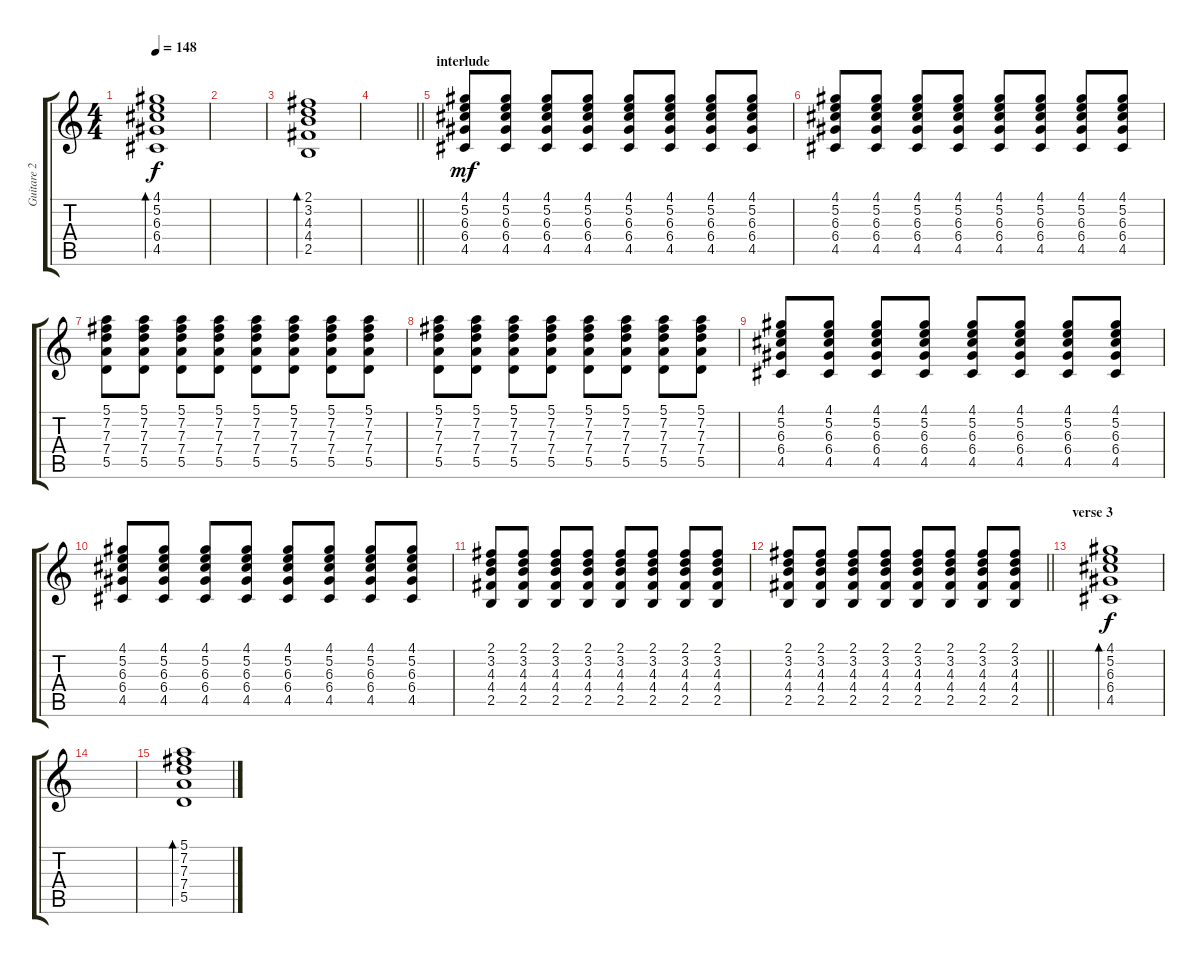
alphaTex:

\track ("Guitare 2" "Guitare 2") {instrument overdrivenguitar}
\staff {score tabs}
\tuning (E4 B3 G3 D3 A2 E2) {hide}
\ts (4 4)
\tempo 148
\clef g2
\ks c
(4.1 5.2 6.3 6.4 4.5).1{bd 120 dy f} |
|
(2.1 3.2 4.3 4.4 2.5).1{bd 120} |
\barLineRight lightlight
|
\section ("" "interlude")
(4.1 5.2 6.3 6.4 4.5).8{dy mf} (4.1 5.2 6.3 6.4 4.5).8 (4.1 5.2 6.3 6.4 4.5).8 (4.1 5.2 6.3 6.4 4.5).8 (4.1 5.2 6.3 6.4 4.5).8 (4.1 5.2 6.3 6.4 4.5).8 (4.1 5.2 6.3 6.4 4.5).8 (4.1 5.2 6.3 6.4 4.5).8 |
(4.1 5.2 6.3 6.4 4.5).8 (4.1 5.2 6.3 6.4 4.5).8 (4.1 5.2 6.3 6.4 4.5).8 (4.1 5.2 6.3 6.4 4.5).8 (4.1 5.2 6.3 6.4 4.5).8 (4.1 5.2 6.3 6.4 4.5).8 (4.1 5.2 6.3 6.4 4.5).8 (4.1 5.2 6.3 6.4 4.5).8 |
(5.1 7.2 7.3 7.4 5.5).8 (5.1 7.2 7.3 7.4 5.5).8 (5.1 7.2 7.3 7.4 5.5).8 (5.1 7.2 7.3 7.4 5.5).8 (5.1 7.2 7.3 7.4 5.5).8 (5.1 7.2 7.3 7.4 5.5).8 (5.1 7.2 7.3 7.4 5.5).8 (5.1 7.2 7.3 7.4 5.5).8 |
(5.1 7.2 7.3 7.4 5.5).8 (5.1 7.2 7.3 7.4 5.5).8 (5.1 7.2 7.3 7.4 5.5).8 (5.1 7.2 7.3 7.4 5.5).8 (5.1 7.2 7.3 7.4 5.5).8 (5.1 7.2 7.3 7.4 5.5).8 (5.1 7.2 7.3 7.4 5.5).8 (5.1 7.2 7.3 7.4 5.5).8 |
(4.1 5.2 6.3 6.4 4.5).8 (4.1 5.2 6.3 6.4 4.5).8 (4.1 5.2 6.3 6.4 4.5).8 (4.1 5.2 6.3 6.4 4.5).8 (4.1 5.2 6.3 6.4 4.5).8 (4.1 5.2 6.3 6.4 4.5).8 (4.1 5.2 6.3 6.4 4.5).8 (4.1 5.2 6.3 6.4 4.5).8 |
(4.1 5.2 6.3 6.4 4.5).8 (4.1 5.2 6.3 6.4 4.5).8 (4.1 5.2 6.3 6.4 4.5).8 (4.1 5.2 6.3 6.4 4.5).8 (4.1 5.2 6.3 6.4 4.5).8 (4.1 5.2 6.3 6.4 4.5).8 (4.1 5.2 6.3 6.4 4.5).8 (4.1 5.2 6.3 6.4 4.5).8 |
(2.1 3.2 4.3 4.4 2.5).8 (2.1 3.2 4.3 4.4 2.5).8 (2.1 3.2 4.3 4.4 2.5).8 (2.1 3.2 4.3 4.4 2.5).8 (2.1 3.2 4.3 4.4 2.5).8 (2.1 3.2 4.3 4.4 2.5).8 (2.1 3.2 4.3 4.4 2.5).8 (2.1 3.2 4.3 4.4 2.5).8 |
\barLineRight lightlight
(2.1 3.2 4.3 4.4 2.5).8 (2.1 3.2 4.3 4.4 2.5).8 (2.1 3.2 4.3 4.4 2.5).8 (2.1 3.2 4.3 4.4 2.5).8 (2.1 3.2 4.3 4.4 2.5).8 (2.1 3.2 4.3 4.4 2.5).8 (2.1 3.2 4.3 4.4 2.5).8 (2.1 3.2 4.3 4.4 2.5).8 |
\section ("" "verse 3")
(4.1 5.2 6.3 6.4 4.5).1{bd 120 dy f} |
|
(5.1 7.2 7.3 7.4 5.5).1{bd 120}
